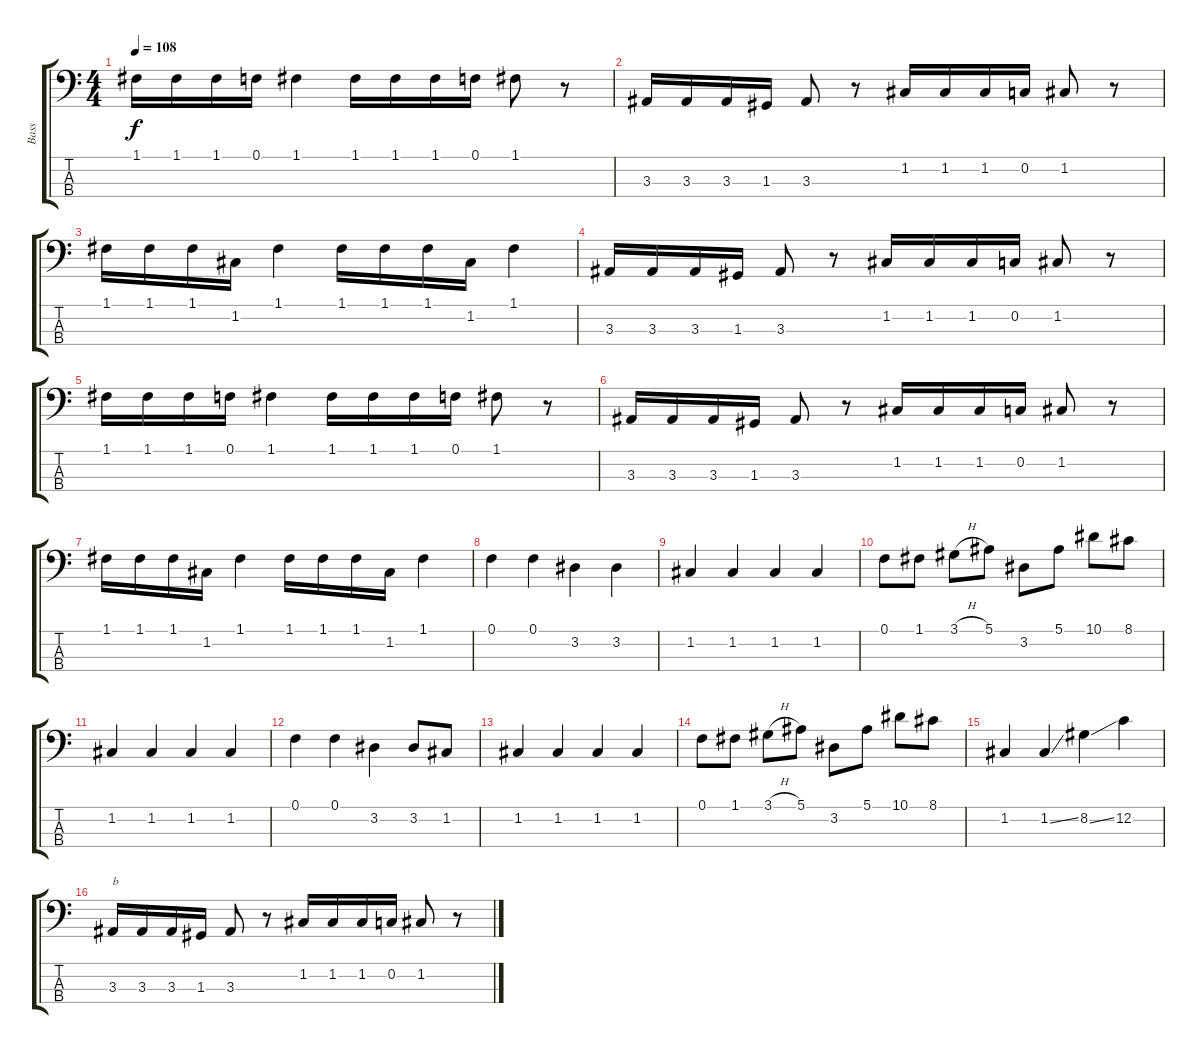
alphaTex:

\track ("Bass" "Bass") {instrument electricbassfinger}
\staff {score tabs}
\tuning (F2 C2 G1 D1) {hide}
\ts (4 4)
\tempo 108
\clef f4
\ks c
1.1.16{dy f} 1.1.16 1.1.16 0.1.16 1.1.4 1.1.16 1.1.16 1.1.16 0.1.16 1.1.8 r.8 |
3.3.16 3.3.16 3.3.16 1.3.16 3.3.8 r.8 1.2.16 1.2.16 1.2.16 0.2.16 1.2.8 r.8 |
1.1.16 1.1.16 1.1.16 1.2.16 1.1.4 1.1.16 1.1.16 1.1.16 1.2.16 1.1.4 |
3.3.16 3.3.16 3.3.16 1.3.16 3.3.8 r.8 1.2.16 1.2.16 1.2.16 0.2.16 1.2.8 r.8 |
1.1.16 1.1.16 1.1.16 0.1.16 1.1.4 1.1.16 1.1.16 1.1.16 0.1.16 1.1.8 r.8 |
3.3.16 3.3.16 3.3.16 1.3.16 3.3.8 r.8 1.2.16 1.2.16 1.2.16 0.2.16 1.2.8 r.8 |
1.1.16 1.1.16 1.1.16 1.2.16 1.1.4 1.1.16 1.1.16 1.1.16 1.2.16 1.1.4 |
0.1.4 0.1.4 3.2.4 3.2.4 |
1.2.4 1.2.4 1.2.4 1.2.4 |
0.1.8 1.1.8 3.1{h}.8 5.1.8 3.2.8 5.1.8 10.1.8 8.1.8 |
1.2.4 1.2.4 1.2.4 1.2.4 |
0.1.4 0.1.4 3.2.4 3.2.8 1.2.8 |
1.2.4 1.2.4 1.2.4 1.2.4 |
0.1.8 1.1.8 3.1{h}.8 5.1.8 3.2.8 5.1.8 10.1.8 8.1.8 |
1.2.4 1.2{ss}.4 8.2{ss}.4 12.2.4 |
3.3.16{txt "b"} 3.3.16 3.3.16 1.3.16 3.3.8 r.8 1.2.16 1.2.16 1.2.16 0.2.16 1.2.8 r.8
